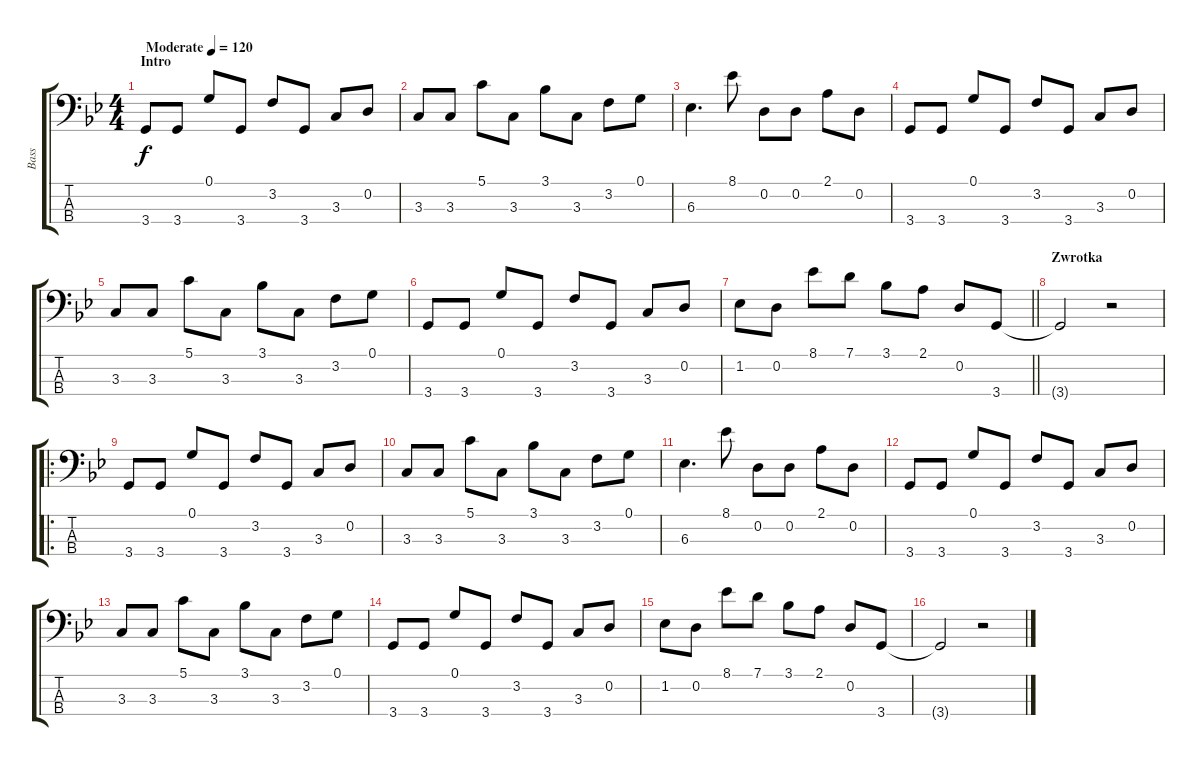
\track ("Bass" "Bass") {instrument electricbassfinger}
\staff {score tabs}
\tuning (G2 D2 A1 E1) {hide}
\ts (4 4)
\section ("" "Intro")
\tempo (120 "Moderate")
\clef f4
\ks bb
3.4.8{dy f instrument electricbassfinger} 3.4.8 0.1.8 3.4.8 3.2.8 3.4.8 3.3.8 0.2.8 |
3.3.8 3.3.8 5.1.8 3.3.8 3.1.8 3.3.8 3.2.8 0.1.8 |
6.3.4{d} 8.1.8 0.2.8 0.2.8 2.1.8 0.2.8 |
3.4.8 3.4.8 0.1.8 3.4.8 3.2.8 3.4.8 3.3.8 0.2.8 |
3.3.8 3.3.8 5.1.8 3.3.8 3.1.8 3.3.8 3.2.8 0.1.8 |
3.4.8 3.4.8 0.1.8 3.4.8 3.2.8 3.4.8 3.3.8 0.2.8 |
\barLineRight lightlight
1.2.8 0.2.8 8.1.8 7.1.8 3.1.8 2.1.8 0.2.8 3.4.8 |
\section ("" "Zwrotka")
3.4{t}.2 r.2 |
\ro
3.4.8 3.4.8 0.1.8 3.4.8 3.2.8 3.4.8 3.3.8 0.2.8 |
3.3.8 3.3.8 5.1.8 3.3.8 3.1.8 3.3.8 3.2.8 0.1.8 |
6.3.4{d} 8.1.8 0.2.8 0.2.8 2.1.8 0.2.8 |
3.4.8 3.4.8 0.1.8 3.4.8 3.2.8 3.4.8 3.3.8 0.2.8 |
3.3.8 3.3.8 5.1.8 3.3.8 3.1.8 3.3.8 3.2.8 0.1.8 |
3.4.8 3.4.8 0.1.8 3.4.8 3.2.8 3.4.8 3.3.8 0.2.8 |
1.2.8 0.2.8 8.1.8 7.1.8 3.1.8 2.1.8 0.2.8 3.4.8 |
3.4{t}.2 r.2
